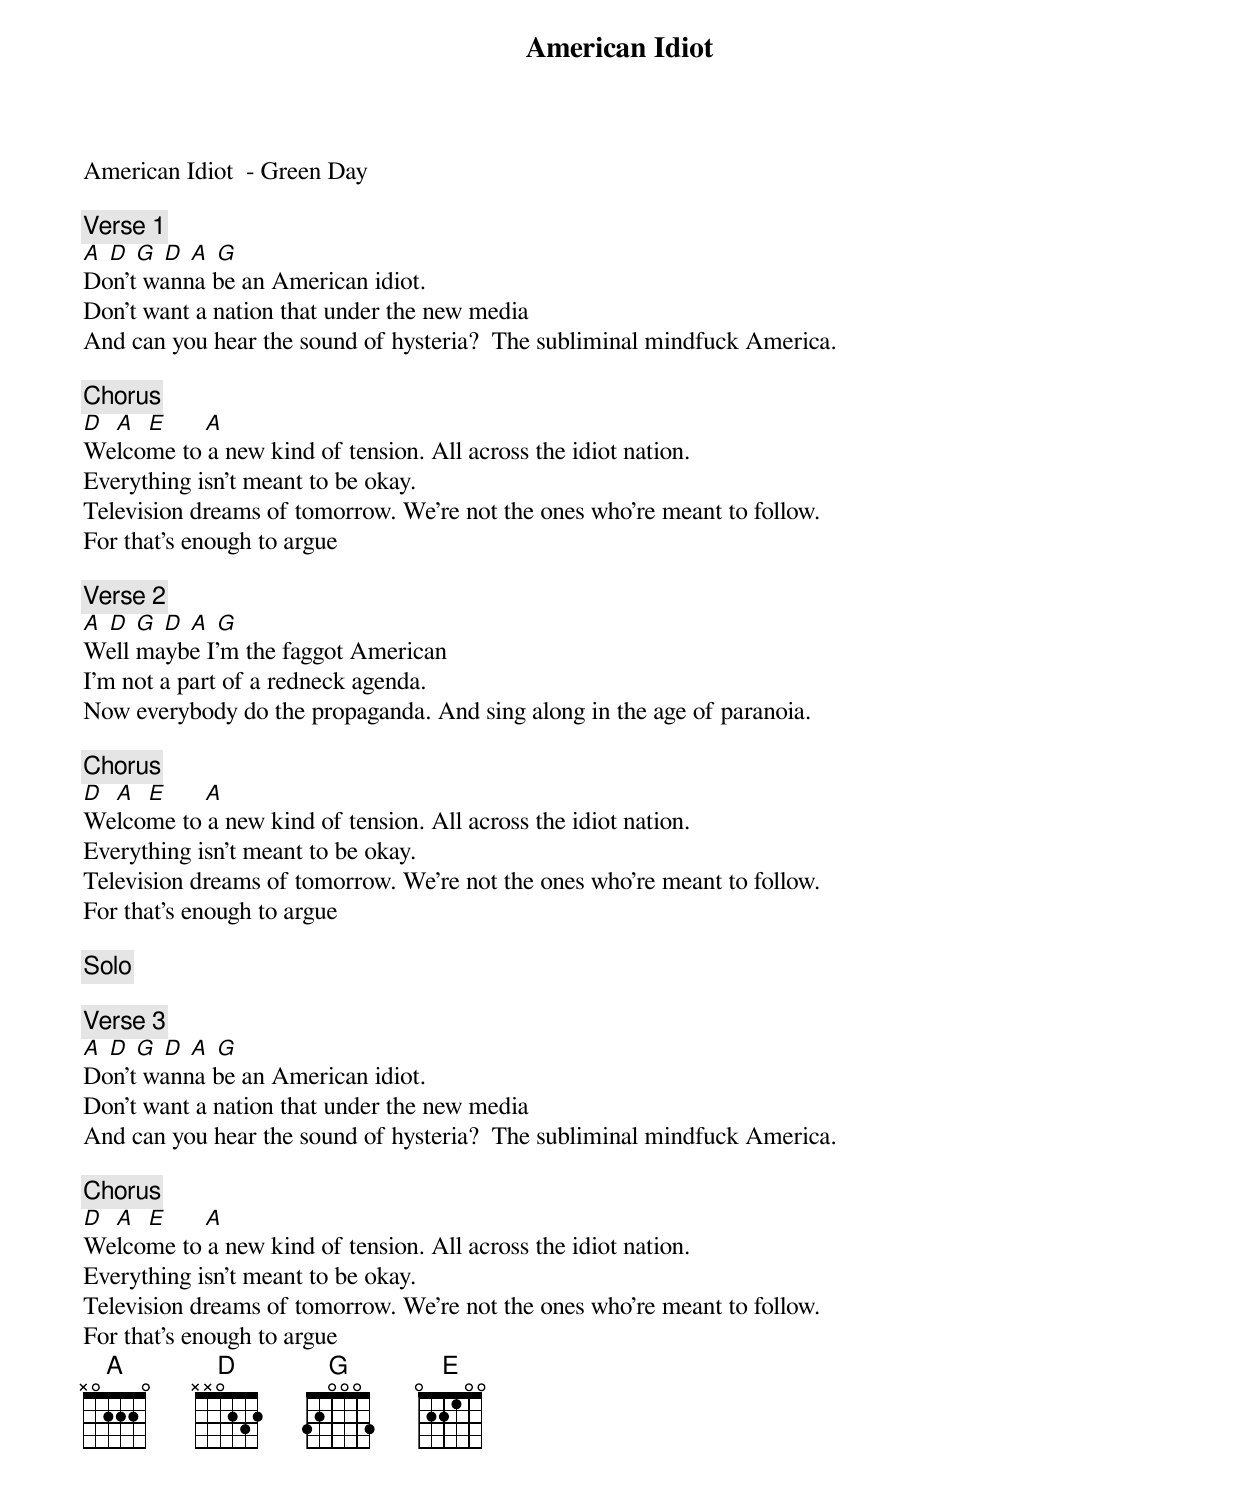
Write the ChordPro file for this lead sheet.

{title: American Idiot}
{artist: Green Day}
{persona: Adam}
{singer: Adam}
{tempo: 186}
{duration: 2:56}
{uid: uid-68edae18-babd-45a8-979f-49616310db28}
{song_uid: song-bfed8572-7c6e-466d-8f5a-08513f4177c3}



American Idiot  - Green Day

{comment: Verse 1}
[A] [D] [G] [D] [A] [G]
Don't wanna be an American idiot.
Don't want a nation that under the new media
And can you hear the sound of hysteria? 	The subliminal mindfuck America.

{comment: Chorus}
[D] 	[A] 	[E]      [A]
Welcome to a new kind of tension.	All across the idiot nation.
Everything isn't meant to be okay.
Television dreams of tomorrow.	We're not the ones who're meant to follow.
For that’s enough to argue

{comment: Verse 2}
[A] [D] [G] [D] [A] [G]
Well maybe I'm the faggot American
I'm not a part of a redneck agenda.
Now everybody do the propaganda. And sing along in the age of paranoia.

{comment: Chorus}
[D] 	[A] 	[E]      [A]
Welcome to a new kind of tension.	All across the idiot nation.
Everything isn't meant to be okay.
Television dreams of tomorrow.	We're not the ones who're meant to follow.
For that’s enough to argue

{comment: Solo}

{comment: Verse 3}
[A] [D] [G] [D] [A] [G]
Don't wanna be an American idiot.
Don't want a nation that under the new media
And can you hear the sound of hysteria? 	The subliminal mindfuck America.

{comment: Chorus}
[D] 	[A] 	[E]      [A]
Welcome to a new kind of tension.	All across the idiot nation.
Everything isn't meant to be okay.
Television dreams of tomorrow.	We're not the ones who're meant to follow.
For that’s enough to argue
